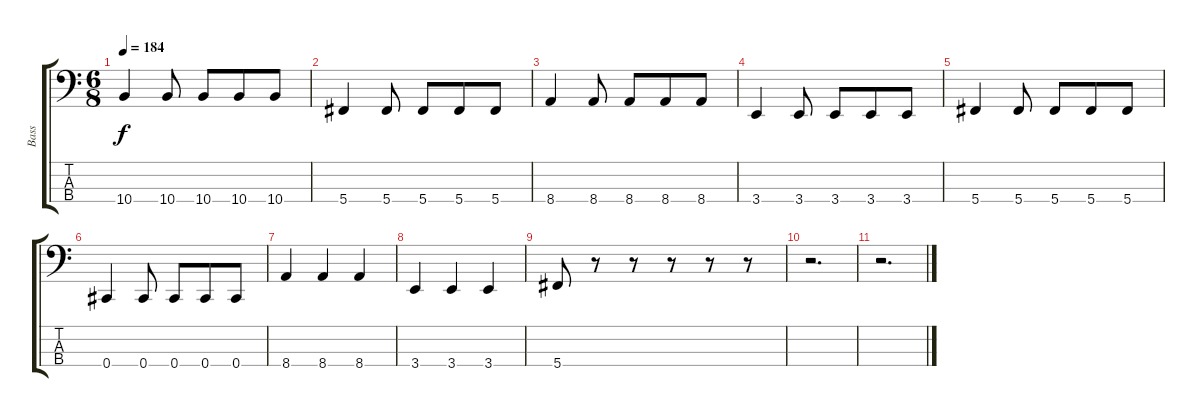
\track ("Bass" "Bass") {instrument electricbassfinger}
\staff {score tabs}
\tuning (Gb2 Db2 Ab1 Db1) {hide}
\ts (6 8)
\tempo 184
\clef f4
\ks c
10.4.4{dy f} 10.4.8 10.4.8 10.4.8 10.4.8 |
5.4.4 5.4.8 5.4.8 5.4.8 5.4.8 |
8.4.4 8.4.8 8.4.8 8.4.8 8.4.8 |
3.4.4 3.4.8 3.4.8 3.4.8 3.4.8 |
5.4.4 5.4.8 5.4.8 5.4.8 5.4.8 |
0.4.4 0.4.8 0.4.8 0.4.8 0.4.8 |
8.4.4 8.4.4 8.4.4 |
3.4.4 3.4.4 3.4.4 |
5.4.8 r.8 r.8 r.8 r.8 r.8 |
r.2{d} |
r.2{d}
